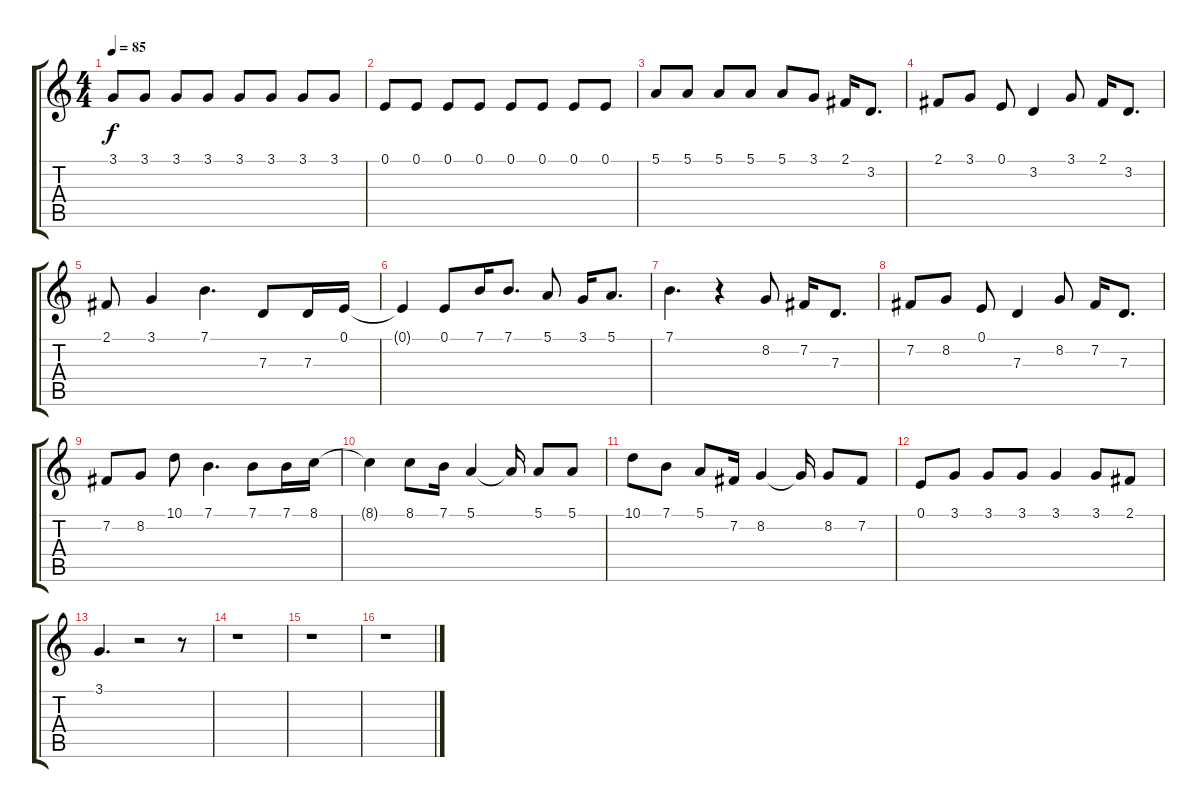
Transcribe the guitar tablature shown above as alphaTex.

\track "" {instrument lead6voice}
\staff {score tabs}
\tuning (E4 B3 G3 D3 A2 E2) {hide}
\ts (4 4)
\tempo 85
\clef g2
\ks c
3.1.8{dy f} 3.1.8 3.1.8 3.1.8 3.1.8 3.1.8 3.1.8 3.1.8 |
0.1.8 0.1.8 0.1.8 0.1.8 0.1.8 0.1.8 0.1.8 0.1.8 |
5.1.8 5.1.8 5.1.8 5.1.8 5.1.8 3.1.8 2.1.16 3.2.8{d} |
2.1.8 3.1.8 0.1.8 3.2.4 3.1.8 2.1.16 3.2.8{d} |
2.1.8 3.1.4 7.1.4{d} 7.3.8 7.3.16 0.1.16 |
0.1{t}.4 0.1.8 7.1.16 7.1.8{d} 5.1.8 3.1.16 5.1.8{d} |
7.1.4{d} r.4 8.2.8 7.2.16 7.3.8{d} |
7.2.8 8.2.8 0.1.8 7.3.4 8.2.8 7.2.16 7.3.8{d} |
7.2.8 8.2.8 10.1.8 7.1.4{d} 7.1.8 7.1.16 8.1.16 |
8.1{t}.4 8.1.8 7.1.16 5.1.4 5.1{t}.16 5.1.8 5.1.8 |
10.1.8 7.1.8 5.1.8 7.2.16 8.2.4 8.2{t}.16 8.2.8 7.2.8 |
0.1.8 3.1.8 3.1.8 3.1.8 3.1.4 3.1.8 2.1.8 |
3.1.4{d} r.2 r.8 |
r.1 |
r.1 |
r.1
